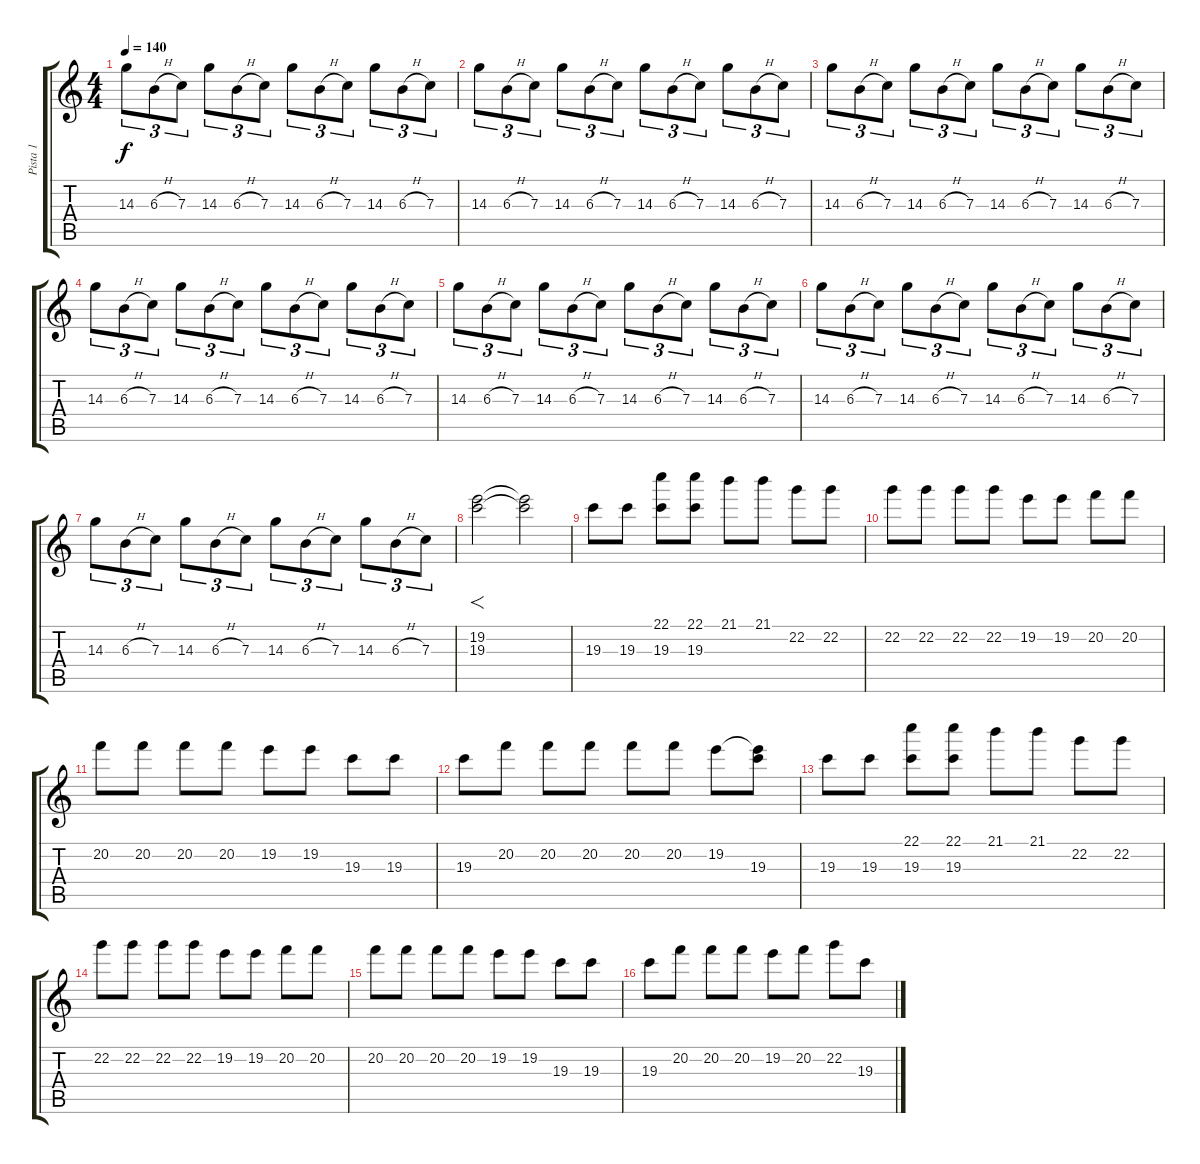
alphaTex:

\track ("Pista 1" "Pista 1") {instrument distortionguitar}
\staff {score tabs}
\tuning (D4 A3 F3 C3 G2 C2) {hide}
\ts (4 4)
\tempo 140
\clef g2
\ks c
14.3.8{tu (3 2) dy f instrument distortionguitar} 6.3{h}.8{tu (3 2)} 7.3.8{tu (3 2)} 14.3.8{tu (3 2)} 6.3{h}.8{tu (3 2)} 7.3.8{tu (3 2)} 14.3.8{tu (3 2)} 6.3{h}.8{tu (3 2)} 7.3.8{tu (3 2)} 14.3.8{tu (3 2)} 6.3{h}.8{tu (3 2)} 7.3.8{tu (3 2)} |
14.3.8{tu (3 2)} 6.3{h}.8{tu (3 2)} 7.3.8{tu (3 2)} 14.3.8{tu (3 2)} 6.3{h}.8{tu (3 2)} 7.3.8{tu (3 2)} 14.3.8{tu (3 2)} 6.3{h}.8{tu (3 2)} 7.3.8{tu (3 2)} 14.3.8{tu (3 2)} 6.3{h}.8{tu (3 2)} 7.3.8{tu (3 2)} |
14.3.8{tu (3 2)} 6.3{h}.8{tu (3 2)} 7.3.8{tu (3 2)} 14.3.8{tu (3 2)} 6.3{h}.8{tu (3 2)} 7.3.8{tu (3 2)} 14.3.8{tu (3 2)} 6.3{h}.8{tu (3 2)} 7.3.8{tu (3 2)} 14.3.8{tu (3 2)} 6.3{h}.8{tu (3 2)} 7.3.8{tu (3 2)} |
14.3.8{tu (3 2)} 6.3{h}.8{tu (3 2)} 7.3.8{tu (3 2)} 14.3.8{tu (3 2)} 6.3{h}.8{tu (3 2)} 7.3.8{tu (3 2)} 14.3.8{tu (3 2)} 6.3{h}.8{tu (3 2)} 7.3.8{tu (3 2)} 14.3.8{tu (3 2)} 6.3{h}.8{tu (3 2)} 7.3.8{tu (3 2)} |
14.3.8{tu (3 2)} 6.3{h}.8{tu (3 2)} 7.3.8{tu (3 2)} 14.3.8{tu (3 2)} 6.3{h}.8{tu (3 2)} 7.3.8{tu (3 2)} 14.3.8{tu (3 2)} 6.3{h}.8{tu (3 2)} 7.3.8{tu (3 2)} 14.3.8{tu (3 2)} 6.3{h}.8{tu (3 2)} 7.3.8{tu (3 2)} |
14.3.8{tu (3 2)} 6.3{h}.8{tu (3 2)} 7.3.8{tu (3 2)} 14.3.8{tu (3 2)} 6.3{h}.8{tu (3 2)} 7.3.8{tu (3 2)} 14.3.8{tu (3 2)} 6.3{h}.8{tu (3 2)} 7.3.8{tu (3 2)} 14.3.8{tu (3 2)} 6.3{h}.8{tu (3 2)} 7.3.8{tu (3 2)} |
14.3.8{tu (3 2)} 6.3{h}.8{tu (3 2)} 7.3.8{tu (3 2)} 14.3.8{tu (3 2)} 6.3{h}.8{tu (3 2)} 7.3.8{tu (3 2)} 14.3.8{tu (3 2)} 6.3{h}.8{tu (3 2)} 7.3.8{tu (3 2)} 14.3.8{tu (3 2)} 6.3{h}.8{tu (3 2)} 7.3.8{tu (3 2)} |
(19.2 19.3).2{f} (19.2{t} 19.3{t}).2 |
19.3.8{balance 2} 19.3.8 (22.1 19.3).8 (22.1 19.3).8 21.1.8 21.1.8 22.2.8 22.2.8 |
22.2.8 22.2.8 22.2.8 22.2.8 19.2.8 19.2.8 20.2.8 20.2.8 |
20.2.8 20.2.8 20.2.8 20.2.8 19.2.8 19.2.8 19.3.8 19.3.8 |
19.3.8 20.2.8 20.2.8 20.2.8 20.2.8 20.2.8 19.2.8 (19.2{t} 19.3).8 |
19.3.8 19.3.8 (22.1 19.3).8 (22.1 19.3).8 21.1.8 21.1.8 22.2.8 22.2.8 |
22.2.8 22.2.8 22.2.8 22.2.8 19.2.8 19.2.8 20.2.8 20.2.8 |
20.2.8 20.2.8 20.2.8 20.2.8 19.2.8 19.2.8 19.3.8 19.3.8 |
19.3.8 20.2.8 20.2.8 20.2.8 19.2.8 20.2.8 22.2.8 19.3.8
